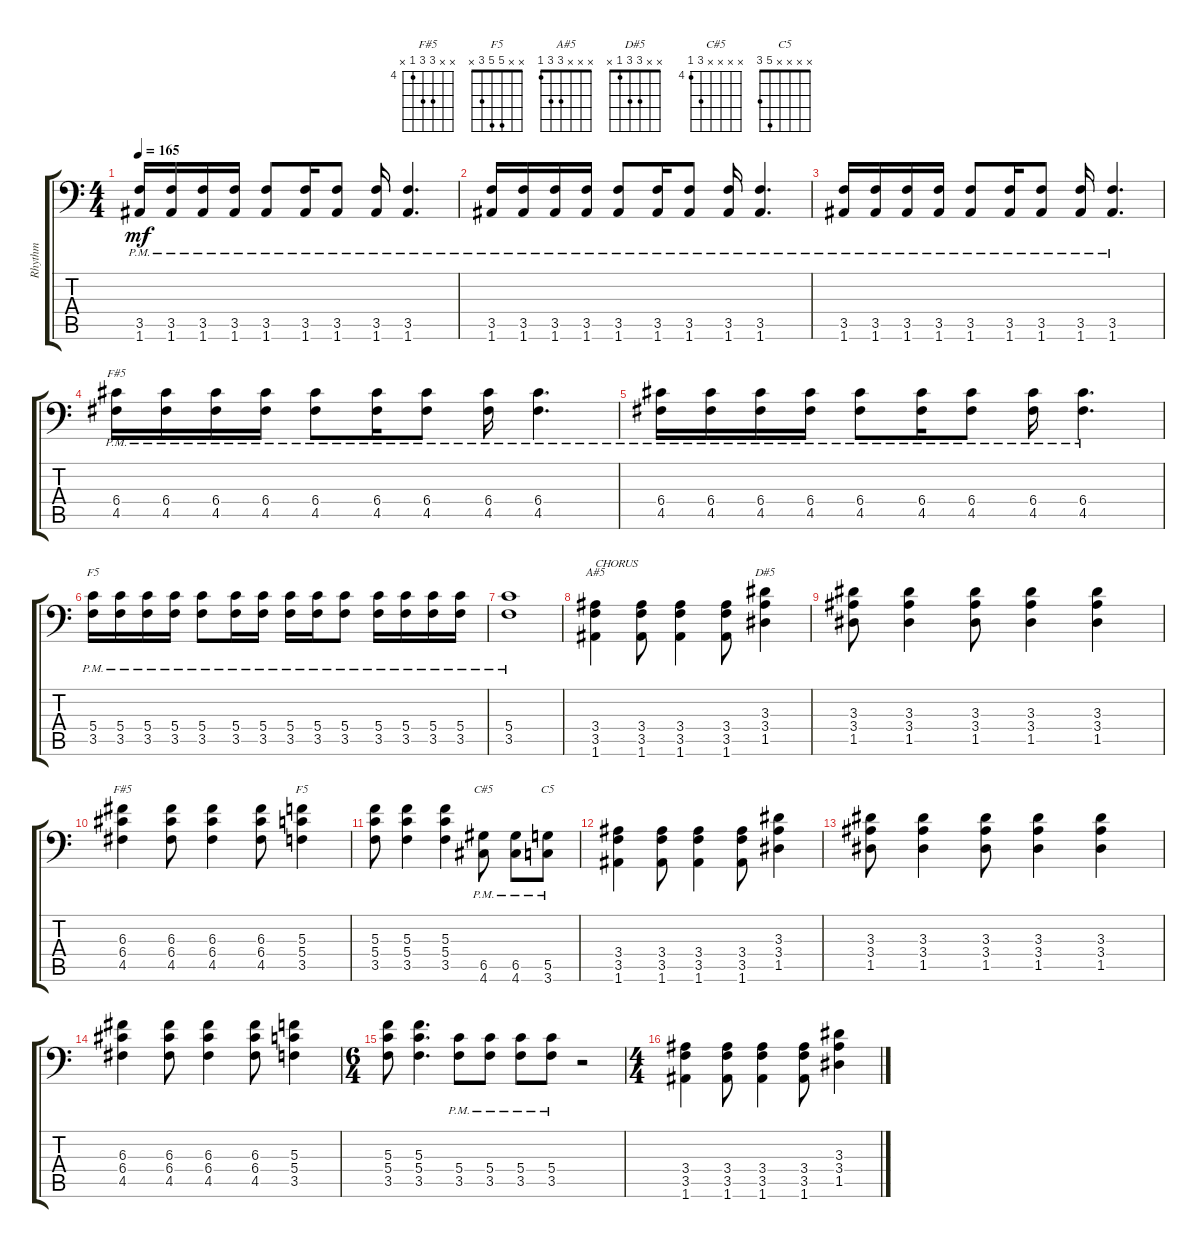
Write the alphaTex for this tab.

\track ("Rhythm" "Rhythm") {instrument overdrivenguitar}
\staff {score tabs}
\tuning (A3 F3 C3 G2 D2 A1) {hide}
\chord ("F#5" x x x 6 4 x) {firstfret 4}
\chord ("F5" x x x 5 3 x)
\chord ("A#5" x x x 3 3 1)
\chord ("D#5" x x 3 3 1 x)
\chord ("F#5" x x 6 6 4 x) {firstfret 4}
\chord ("F5" x x 5 5 3 x)
\chord ("C#5" x x x x 6 4) {firstfret 4}
\chord ("C5" x x x x 5 3)
\ts (4 4)
\tempo 165
\clef f4
\ks c
(3.5{pm} 1.6{pm}).16{dy mf} (3.5{pm} 1.6{pm}).16 (3.5{pm} 1.6{pm}).16 (3.5{pm} 1.6{pm}).16 (3.5{pm} 1.6{pm}).8 (3.5{pm} 1.6{pm}).16 (3.5{pm} 1.6{pm}).8 (3.5{pm} 1.6{pm}).16 (3.5{pm} 1.6{pm}).4{d} |
(3.5{pm} 1.6{pm}).16 (3.5{pm} 1.6{pm}).16 (3.5{pm} 1.6{pm}).16 (3.5{pm} 1.6{pm}).16 (3.5{pm} 1.6{pm}).8 (3.5{pm} 1.6{pm}).16 (3.5{pm} 1.6{pm}).8 (3.5{pm} 1.6{pm}).16 (3.5{pm} 1.6{pm}).4{d} |
(3.5{pm} 1.6{pm}).16 (3.5{pm} 1.6{pm}).16 (3.5{pm} 1.6{pm}).16 (3.5{pm} 1.6{pm}).16 (3.5{pm} 1.6{pm}).8 (3.5{pm} 1.6{pm}).16 (3.5{pm} 1.6{pm}).8 (3.5{pm} 1.6{pm}).16 (3.5{pm} 1.6{pm}).4{d} |
(6.4{pm} 4.5{pm}).16{ch "F#5"} (6.4{pm} 4.5{pm}).16 (6.4{pm} 4.5{pm}).16 (6.4{pm} 4.5{pm}).16 (6.4{pm} 4.5{pm}).8 (6.4{pm} 4.5{pm}).16 (6.4{pm} 4.5{pm}).8 (6.4{pm} 4.5{pm}).16 (6.4{pm} 4.5{pm}).4{d} |
(6.4{pm} 4.5{pm}).16 (6.4{pm} 4.5{pm}).16 (6.4{pm} 4.5{pm}).16 (6.4{pm} 4.5{pm}).16 (6.4{pm} 4.5{pm}).8 (6.4{pm} 4.5{pm}).16 (6.4{pm} 4.5{pm}).8 (6.4{pm} 4.5{pm}).16 (6.4{pm} 4.5{pm}).4{d} |
(5.4{pm} 3.5{pm}).16{ch "F5"} (5.4{pm} 3.5{pm}).16 (5.4{pm} 3.5{pm}).16 (5.4{pm} 3.5{pm}).16 (5.4{pm} 3.5{pm}).8 (5.4{pm} 3.5{pm}).16 (5.4{pm} 3.5{pm}).16 (5.4{pm} 3.5{pm}).16 (5.4{pm} 3.5{pm}).16 (5.4{pm} 3.5{pm}).8 (5.4{pm} 3.5{pm}).16 (5.4{pm} 3.5{pm}).16 (5.4{pm} 3.5{pm}).16 (5.4{pm} 3.5{pm}).16 |
(5.4{pm} 3.5{pm}).1 |
(3.4 3.5 1.6).4{ch "A#5" txt "CHORUS"} (3.4 3.5 1.6).8 (3.4 3.5 1.6).4 (3.4 3.5 1.6).8 (3.3 3.4 1.5).4{ch "D#5"} |
(3.3 3.4 1.5).8 (3.3 3.4 1.5).4 (3.3 3.4 1.5).8 (3.3 3.4 1.5).4 (3.3 3.4 1.5).4 |
(6.3 6.4 4.5).4{ch "F#5"} (6.3 6.4 4.5).8 (6.3 6.4 4.5).4 (6.3 6.4 4.5).8 (5.3 5.4 3.5).4{ch "F5"} |
(5.3 5.4 3.5).8 (5.3 5.4 3.5).4 (5.3 5.4 3.5).4 (6.5{pm} 4.6{pm}).8{ch "C#5"} (6.5{pm} 4.6{pm}).8 (5.5{pm} 3.6{pm}).8{ch "C5"} |
(3.4 3.5 1.6).4 (3.4 3.5 1.6).8 (3.4 3.5 1.6).4 (3.4 3.5 1.6).8 (3.3 3.4 1.5).4 |
(3.3 3.4 1.5).8 (3.3 3.4 1.5).4 (3.3 3.4 1.5).8 (3.3 3.4 1.5).4 (3.3 3.4 1.5).4 |
(6.3 6.4 4.5).4 (6.3 6.4 4.5).8 (6.3 6.4 4.5).4 (6.3 6.4 4.5).8 (5.3 5.4 3.5).4 |
\ts (6 4)
(5.3 5.4 3.5).8 (5.3 5.4 3.5).4{d} (5.4{pm} 3.5{pm}).8 (5.4{pm} 3.5{pm}).8 (5.4{pm} 3.5{pm}).8 (5.4{pm} 3.5{pm}).8 r.2 |
\ts (4 4)
(3.4 3.5 1.6).4 (3.4 3.5 1.6).8 (3.4 3.5 1.6).4 (3.4 3.5 1.6).8 (3.3 3.4 1.5).4
